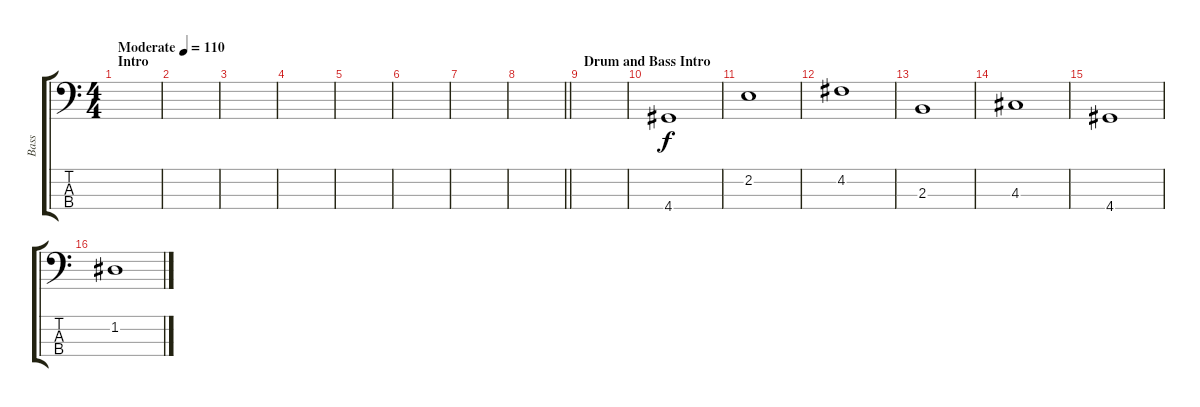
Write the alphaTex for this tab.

\track ("Bass" "Bass") {instrument distortionguitar}
\staff {score tabs}
\tuning (G2 D2 A1 E1) {hide}
\ts (4 4)
\section ("" "Intro")
\tempo (110 "Moderate")
\clef f4
\ks c
|
|
|
|
|
|
|
\barLineRight lightlight
|
\section ("" "Drum and Bass Intro")
|
4.4.1 |
2.2.1 |
4.2.1 |
2.3.1 |
4.3.1 |
4.4.1 |
1.2.1
